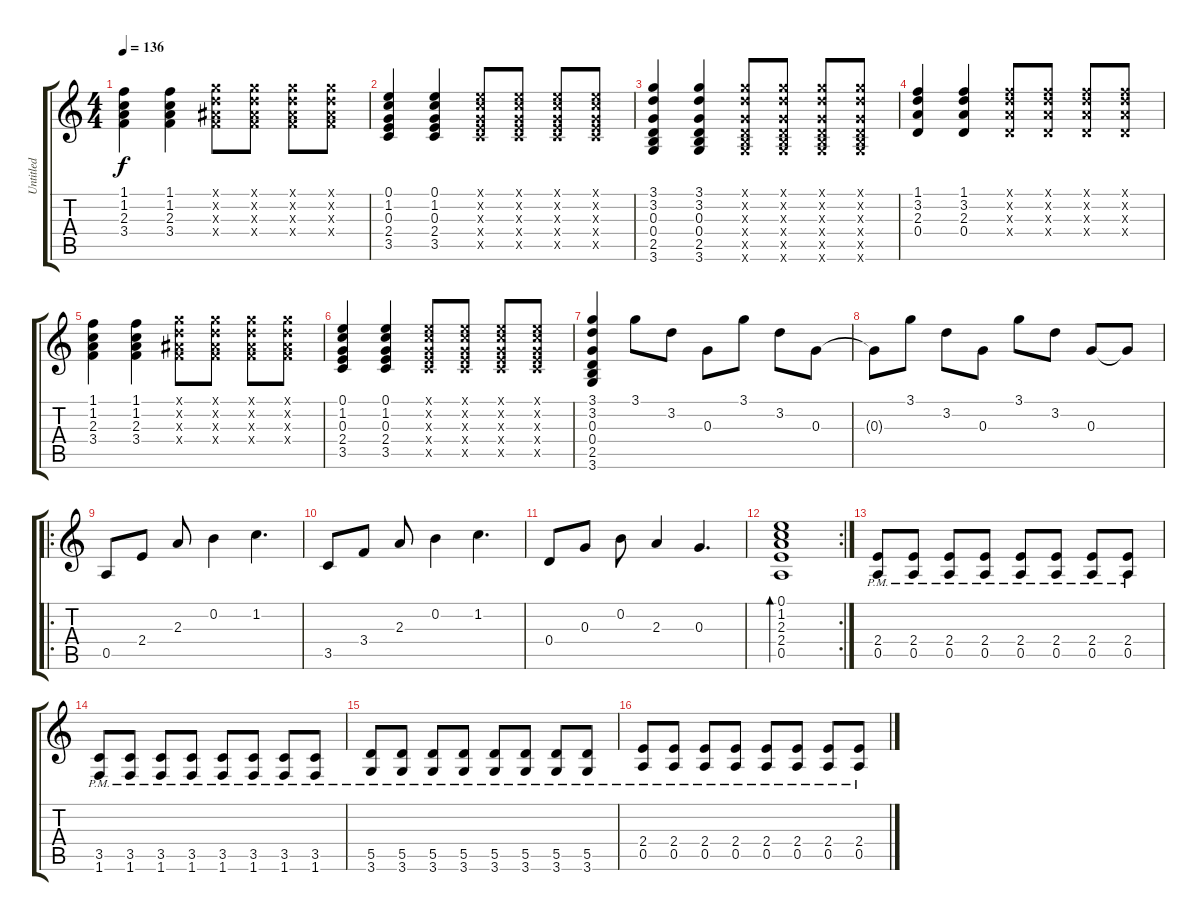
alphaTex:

\track ("Untitled" "Untitled") {instrument overdrivenguitar}
\staff {score tabs}
\tuning (E4 B3 G3 D3 A2 E2) {hide}
\ts (4 4)
\tempo 136
\clef g2
\ks c
(1.1 1.2 2.3 3.4).4{dy f} (1.1 1.2 2.3 3.4).4 (3.1{x} 3.2{x} 3.3{x} 3.4{x}).8 (3.1{x} 3.2{x} 3.3{x} 3.4{x}).8 (3.1{x} 3.2{x} 3.3{x} 3.4{x}).8 (3.1{x} 3.2{x} 3.3{x} 3.4{x}).8 |
(0.1 1.2 0.3 2.4 3.5).4 (0.1 1.2 0.3 2.4 3.5).4 (0.1{x} 1.2{x} 0.3{x} 2.4{x} 3.5{x}).8 (0.1{x} 1.2{x} 0.3{x} 2.4{x} 3.5{x}).8 (0.1{x} 1.2{x} 0.3{x} 2.4{x} 3.5{x}).8 (0.1{x} 1.2{x} 0.3{x} 2.4{x} 3.5{x}).8 |
(3.1 3.2 0.3 0.4 2.5 3.6).4 (3.1 3.2 0.3 0.4 2.5 3.6).4 (3.1{x} 3.2{x} 0.3{x} 0.4{x} 2.5{x} 3.6{x}).8 (3.1{x} 3.2{x} 0.3{x} 0.4{x} 2.5{x} 3.6{x}).8 (3.1{x} 3.2{x} 0.3{x} 0.4{x} 2.5{x} 3.6{x}).8 (3.1{x} 3.2{x} 0.3{x} 0.4{x} 2.5{x} 3.6{x}).8 |
(1.1 3.2 2.3 0.4).4 (1.1 3.2 2.3 0.4).4 (1.1{x} 3.2{x} 2.3{x} 0.4{x}).8 (1.1{x} 3.2{x} 2.3{x} 0.4{x}).8 (1.1{x} 3.2{x} 2.3{x} 0.4{x}).8 (1.1{x} 3.2{x} 2.3{x} 0.4{x}).8 |
(1.1 1.2 2.3 3.4).4 (1.1 1.2 2.3 3.4).4 (3.1{x} 3.2{x} 3.3{x} 3.4{x}).8 (3.1{x} 3.2{x} 3.3{x} 3.4{x}).8 (3.1{x} 3.2{x} 3.3{x} 3.4{x}).8 (3.1{x} 3.2{x} 3.3{x} 3.4{x}).8 |
(0.1 1.2 0.3 2.4 3.5).4 (0.1 1.2 0.3 2.4 3.5).4 (0.1{x} 1.2{x} 0.3{x} 2.4{x} 3.5{x}).8 (0.1{x} 1.2{x} 0.3{x} 2.4{x} 3.5{x}).8 (0.1{x} 1.2{x} 0.3{x} 2.4{x} 3.5{x}).8 (0.1{x} 1.2{x} 0.3{x} 2.4{x} 3.5{x}).8 |
(3.1 3.2 0.3 0.4 2.5 3.6).4 3.1.8 3.2.8 0.3.8 3.1.8 3.2.8 0.3.8 |
0.3{t}.8 3.1.8 3.2.8 0.3.8 3.1.8 3.2.8 0.3.8 0.3{t}.8 |
\ro
0.5.8 2.4.8 2.3.8 0.2.4 1.2.4{d} |
3.5.8 3.4.8 2.3.8 0.2.4 1.2.4{d} |
0.4.8 0.3.8 0.2.8 2.3.4 0.3.4{d} |
\rc 2
(0.1 1.2 2.3 2.4 0.5).1{bd 30} |
(2.4{pm} 0.5{pm}).8 (2.4{pm} 0.5{pm}).8 (2.4{pm} 0.5{pm}).8 (2.4{pm} 0.5{pm}).8 (2.4{pm} 0.5{pm}).8 (2.4{pm} 0.5{pm}).8 (2.4{pm} 0.5{pm}).8 (2.4{pm} 0.5{pm}).8 |
(3.5{pm} 1.6{pm}).8 (3.5{pm} 1.6{pm}).8 (3.5{pm} 1.6{pm}).8 (3.5{pm} 1.6{pm}).8 (3.5{pm} 1.6{pm}).8 (3.5{pm} 1.6{pm}).8 (3.5{pm} 1.6{pm}).8 (3.5{pm} 1.6{pm}).8 |
(5.5{pm} 3.6{pm}).8 (5.5{pm} 3.6{pm}).8 (5.5{pm} 3.6{pm}).8 (5.5{pm} 3.6{pm}).8 (5.5{pm} 3.6{pm}).8 (5.5{pm} 3.6{pm}).8 (5.5{pm} 3.6{pm}).8 (5.5{pm} 3.6{pm}).8 |
(2.4{pm} 0.5{pm}).8 (2.4{pm} 0.5{pm}).8 (2.4{pm} 0.5{pm}).8 (2.4{pm} 0.5{pm}).8 (2.4{pm} 0.5{pm}).8 (2.4{pm} 0.5{pm}).8 (2.4{pm} 0.5{pm}).8 (2.4{pm} 0.5{pm}).8
